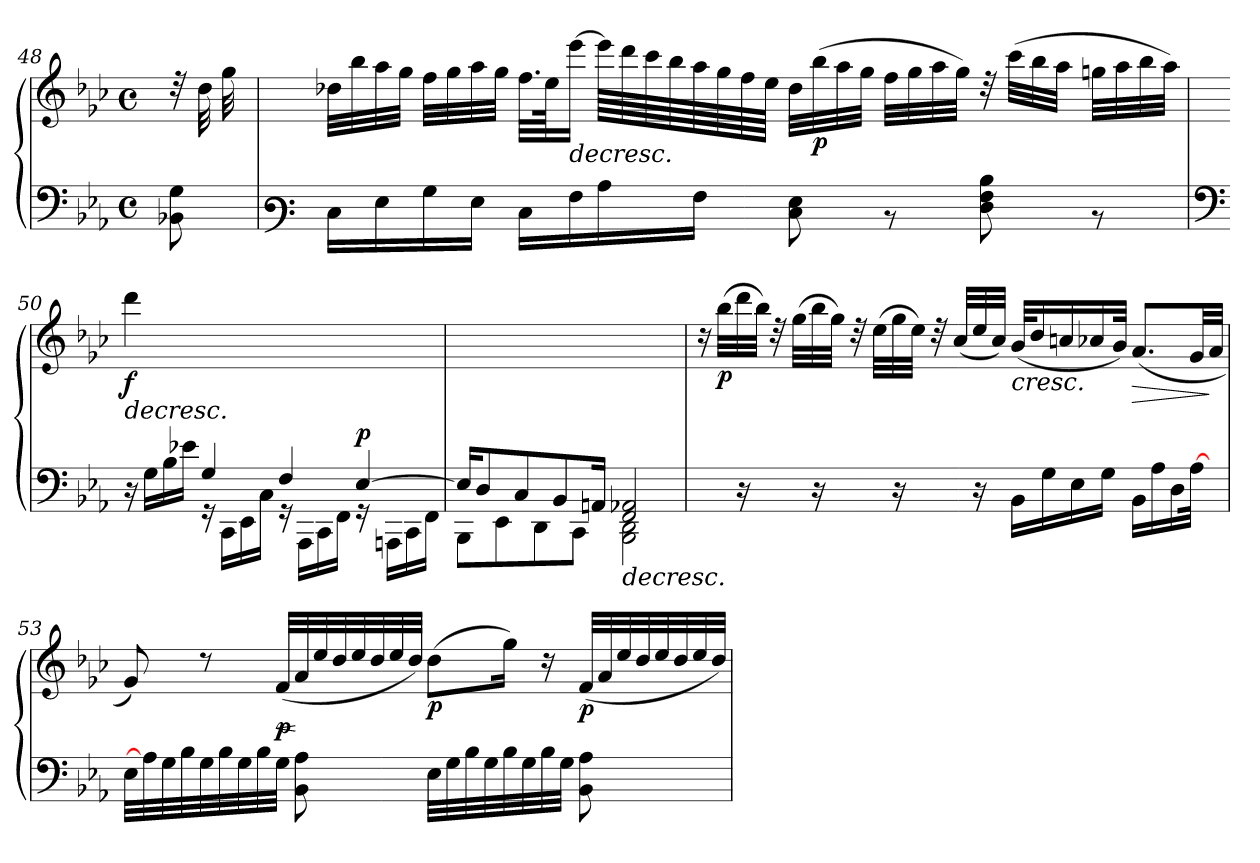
**kern	**kern	**dynam
*part1	*part1	*part1
*staff2	*staff1	*staff1/2
!!LO:LB:g=z
*clefF4	*clefG3	*
*k[b-e-a-]	*k[b-e-a-]	*
*M4/4	*M4/4	*
*met(c)	*met(c)	*
=48	=48	=48
8BB-X\ 8G\	32rb	.
.	32b-\LLL	.
.	32ee-\	.
.	32ryy	.
!!LO:LB:g=z
=49	=49	=49
*clefF3	*	*
16E-\LL	32b-X\LLL	.
.	32gg\	.
16G\	32ff\	.
.	32ee-\JJJ	.
16B-\	32dd\LLL	.
.	32ee-\	.
16G\JJ	32ff\	.
.	32ee-\JJJ	.
16E-\LL	32.dd\LLL	.
.	64cc\Jk	.
!	!	!LO:HP:b
16A-\	[>16ccc\JJ	>
16c\	64ccc\LLLL]	.
.	64bb-\	.
.	64aa-\	.
.	64gg\	.
16A-\JJ	64ff\	.
.	64ee-\	.
.	64dd\	.
.	64cc\JJJJ	.
8E-\ 8G\	32b-\LLL	.
!	!	!LO:DY:b
.	(>32gg\	p
.	32ff\	.
.	32ee-\JJJ	.
8rD	32dd\LLL	.
.	32ee-\	.
.	32ff\	.
.	32ee-\JJJ)	.
8F\ 8A-\ 8d\	32rb	.
.	(>32aa-\LLL	.
.	32gg\	.
.	32ff\JJJ	.
8rD	32een\LLL	.
.	32ff\	.
.	32gg\	.
.	32ff\JJJ)	.
!!LO:LB:g=z
=50	=50	=50
*clefF4	*	*
*^	*	*
!	!	!	!LO:HP:b
!	!	!	!LO:DY:n=1:b
16rC	4ryy	4bb-\	> f
16G\LL	.	.	.
16B-\	.	.	.
16e-X\JJ	.	.	.
4G/	16rFF	2.ryy	.
.	16CC\LL	.	.
.	16EE-\	.	.
.	16C\JJ	.	.
4F/	16rFF	.	.
.	16AAA-\LL	.	.
.	16CC\	.	.
.	16FF\JJ	.	.
!	!	!	!LO:DY:n=2:a=2
[>4E-/	16rFF	.	p
.	16AAAn\LL	.	.
.	16CC\	.	.
.	16FF\JJ	.	.
=51	=51	=51	=51
8BBB-\L	16E-/KL]	1ryy	.
.	8D/	.	.
8EE-\	.	.	.
.	8C/	.	.
8DD\	.	.	.
.	8BB-/	.	.
8CC\J	.	.	.
.	16AAn/Jk	.	.
!	!	!	!LO:HP:n=1:b=2
2BBB-\ 2DD\	2FF/ 2AA-X/	.	] >
*v	*v	*	*
!!LO:LB:g=z
=52	=52	=52
16.ryy	16ra	.
!	!	!LO:DY:b
.	(>32gg\LLL	p
16rC	32bb-\	.
.	32gg\JJJ)	.
16ryy	32rb	.
.	(>32ee-\LLL	.
16rC	32gg\	.
.	32ee-\JJJ)	.
16ryy	32rb	.
.	(>32cc\LLL	.
16rC	32ee-\	.
.	32cc\JJJ)	.
16ryy	32rb	.
.	(<32a-/LLL	.
16rC	32cc/	.
.	32a-/JJJ)	.
!	!	!LO:HP:b
16BB-\LL	(<32g/KLL	<
.	16b-/	.
16G\	.	.
.	16an/	.
16E-\	.	.
.	16a-X/	.
16G\JJ	.	.
.	32g/JJk)	.
!	!	!LO:HP:n=1:b
16BB-\LL	(<8.f/L	] >
16A-\	.	.
16D\	.	.
[32A-\JJ	32e-/KK	.
32ryy	32f/Jkk	]
=53	=53	=53
32E-\LLL	8e-/)	.
32A-\JJ]	.	.
32G\	.	.
32B-\	.	.
32G\	8rb	.
32B-\	.	.
32G\	.	.
32B-\	.	.
!	!	!LO:HP:b
!	!	!LO:DY:n=1:b
32G\JJJ	(<32d/LLL	< p
8BB-\ 8A-\	32f/	[
.	32cc/	.
.	32b-/	.
.	32cc/	.
16.ryy	32b-/	.
.	32cc/	.
.	32b-/JJJ)	.
!	!	!LO:DY:n=2:b
32E-\LLL	(>8b-\L	[ p
32G\	.	.
32B-\	.	.
32G\	.	.
32B-\	16ee-\Jk)	.
32G\	.	.
32B-\	16ra	.
32G\JJJ	.	.
!	!	!LO:DY:n=3:b
8BB-\ 8A-\	(<32d/LLL	[ [ p
.	32f/	.
.	32cc/	.
.	32b-/	.
8ryy	32cc/	.
.	32b-/	.
.	32cc/	.
.	32b-/JJJ)	]
=	=	=
*-	*-	*-
